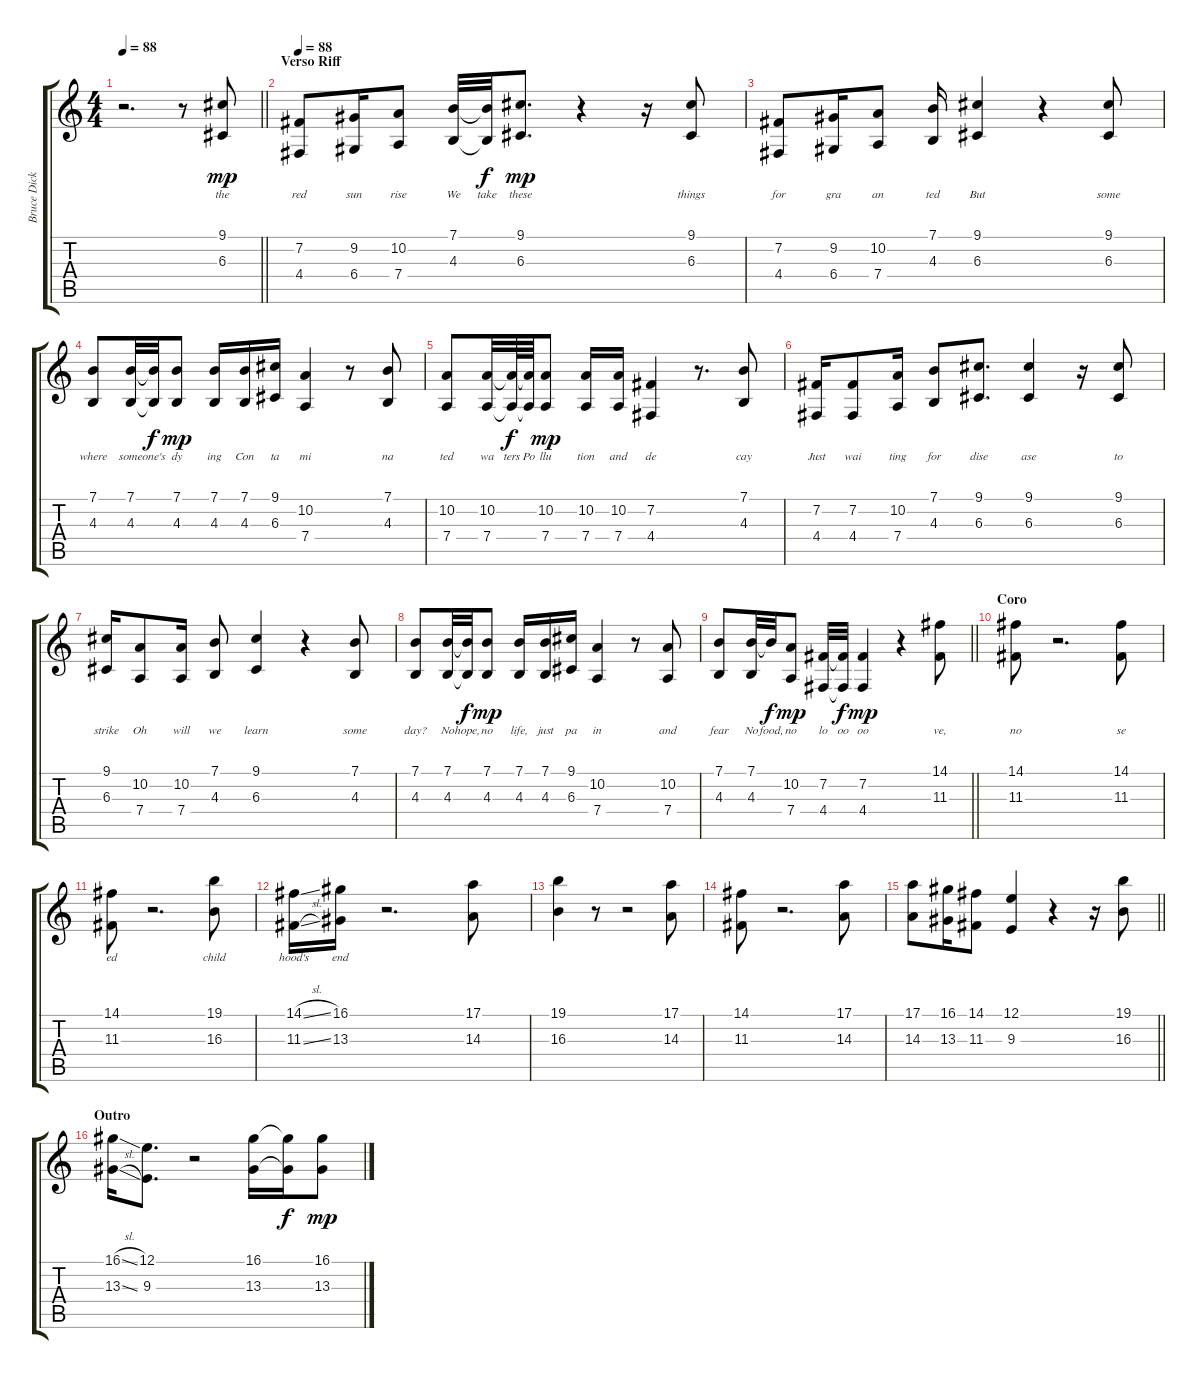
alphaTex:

\track ("Bruce Dickinson" "Bruce Dick") {instrument lead2sawtooth}
\staff {score tabs}
\tuning (E4 B3 G3 D3 A2 E2) {hide}
\ts (4 4)
\tempo 88
\clef g2
\barLineRight lightlight
\ks c
r.2{d dy mp} r.8 (9.1 6.3).8{lyrics (0 "the") lyrics (1 "") lyrics (2 "") lyrics (3 "") lyrics (4 "")} |
\section ("" "Verso Riff")
\tempo 88
(7.2 4.4).8{lyrics (0 "red") lyrics (1 "") lyrics (2 "") lyrics (3 "") lyrics (4 "")} (9.2 6.4).16{lyrics (0 "sun") lyrics (1 "") lyrics (2 "") lyrics (3 "") lyrics (4 "")} (10.2 7.4).8{lyrics (0 "rise") lyrics (1 "") lyrics (2 "") lyrics (3 "") lyrics (4 "")} (7.1 4.3).32{lyrics (0 "We") lyrics (1 "") lyrics (2 "") lyrics (3 "") lyrics (4 "")} (7.1{t} 4.3{t}).32{lyrics (0 "take") lyrics (1 "") lyrics (2 "") lyrics (3 "") lyrics (4 "") dy f} (9.1 6.3).8{d lyrics (0 "these") lyrics (1 "") lyrics (2 "") lyrics (3 "") lyrics (4 "") dy mp} r.4 r.16 (9.1 6.3).8{lyrics (0 "things") lyrics (1 "") lyrics (2 "") lyrics (3 "") lyrics (4 "")} |
(7.2 4.4).8{lyrics (0 "for") lyrics (1 "") lyrics (2 "") lyrics (3 "") lyrics (4 "")} (9.2 6.4).16{lyrics (0 "gra") lyrics (1 "") lyrics (2 "") lyrics (3 "") lyrics (4 "")} (10.2 7.4).8{lyrics (0 "an") lyrics (1 "") lyrics (2 "") lyrics (3 "") lyrics (4 "")} (7.1 4.3).16{lyrics (0 "ted") lyrics (1 "") lyrics (2 "") lyrics (3 "") lyrics (4 "")} (9.1 6.3).4{lyrics (0 "But") lyrics (1 "") lyrics (2 "") lyrics (3 "") lyrics (4 "")} r.4 (9.1 6.3).8{lyrics (0 "some") lyrics (1 "") lyrics (2 "") lyrics (3 "") lyrics (4 "")} |
(7.1 4.3).8{lyrics (0 "where") lyrics (1 "") lyrics (2 "") lyrics (3 "") lyrics (4 "")} (7.1 4.3).32{lyrics (0 "some") lyrics (1 "") lyrics (2 "") lyrics (3 "") lyrics (4 "")} (7.1{t} 4.3{t}).32{lyrics (0 "one's") lyrics (1 "") lyrics (2 "") lyrics (3 "") lyrics (4 "") dy f} (7.1 4.3).8{lyrics (0 "dy") lyrics (1 "") lyrics (2 "") lyrics (3 "") lyrics (4 "") dy mp} (7.1 4.3).16{lyrics (0 "ing") lyrics (1 "") lyrics (2 "") lyrics (3 "") lyrics (4 "")} (7.1 4.3).16{lyrics (0 "Con") lyrics (1 "") lyrics (2 "") lyrics (3 "") lyrics (4 "")} (9.1 6.3).16{lyrics (0 "ta") lyrics (1 "") lyrics (2 "") lyrics (3 "") lyrics (4 "")} (10.2 7.4).4{lyrics (0 "mi") lyrics (1 "") lyrics (2 "") lyrics (3 "") lyrics (4 "")} r.8 (7.1 4.3).8{lyrics (0 "na") lyrics (1 "") lyrics (2 "") lyrics (3 "") lyrics (4 "")} |
(10.2 7.4).8{lyrics (0 "ted") lyrics (1 "") lyrics (2 "") lyrics (3 "") lyrics (4 "")} (10.2 7.4).32{lyrics (0 "wa") lyrics (1 "") lyrics (2 "") lyrics (3 "") lyrics (4 "")} (10.2{t} 7.4{t}).64{lyrics (0 "ters") lyrics (1 "") lyrics (2 "") lyrics (3 "") lyrics (4 "") dy f} (10.2{t} 7.4{t}).64{lyrics (0 "Po") lyrics (1 "") lyrics (2 "") lyrics (3 "") lyrics (4 "")} (10.2 7.4).8{lyrics (0 "llu") lyrics (1 "") lyrics (2 "") lyrics (3 "") lyrics (4 "") dy mp} (10.2 7.4).16{lyrics (0 "tion") lyrics (1 "") lyrics (2 "") lyrics (3 "") lyrics (4 "")} (10.2 7.4).16{lyrics (0 "and") lyrics (1 "") lyrics (2 "") lyrics (3 "") lyrics (4 "")} (7.2 4.4).4{lyrics (0 "de") lyrics (1 "") lyrics (2 "") lyrics (3 "") lyrics (4 "")} r.8{d} (7.1 4.3).8{lyrics (0 "cay") lyrics (1 "") lyrics (2 "") lyrics (3 "") lyrics (4 "")} |
(7.2 4.4).16{lyrics (0 "Just") lyrics (1 "") lyrics (2 "") lyrics (3 "") lyrics (4 "")} (7.2 4.4).8{lyrics (0 "wai") lyrics (1 "") lyrics (2 "") lyrics (3 "") lyrics (4 "")} (10.2 7.4).16{lyrics (0 "ting") lyrics (1 "") lyrics (2 "") lyrics (3 "") lyrics (4 "")} (7.1 4.3).8{lyrics (0 "for") lyrics (1 "") lyrics (2 "") lyrics (3 "") lyrics (4 "")} (9.1 6.3).8{d lyrics (0 "dise") lyrics (1 "") lyrics (2 "") lyrics (3 "") lyrics (4 "")} (9.1 6.3).4{lyrics (0 "ase") lyrics (1 "") lyrics (2 "") lyrics (3 "") lyrics (4 "")} r.16 (9.1 6.3).8{lyrics (0 "to") lyrics (1 "") lyrics (2 "") lyrics (3 "") lyrics (4 "")} |
(9.1 6.3).16{lyrics (0 "strike") lyrics (1 "") lyrics (2 "") lyrics (3 "") lyrics (4 "")} (10.2 7.4).8{lyrics (0 "Oh") lyrics (1 "") lyrics (2 "") lyrics (3 "") lyrics (4 "")} (10.2 7.4).16{lyrics (0 "will") lyrics (1 "") lyrics (2 "") lyrics (3 "") lyrics (4 "")} (7.1 4.3).8{lyrics (0 "we") lyrics (1 "") lyrics (2 "") lyrics (3 "") lyrics (4 "")} (9.1 6.3).4{lyrics (0 "learn") lyrics (1 "") lyrics (2 "") lyrics (3 "") lyrics (4 "")} r.4 (7.1 4.3).8{lyrics (0 "some") lyrics (1 "") lyrics (2 "") lyrics (3 "") lyrics (4 "")} |
(7.1 4.3).8{lyrics (0 "day?") lyrics (1 "") lyrics (2 "") lyrics (3 "") lyrics (4 "")} (7.1 4.3).32{lyrics (0 "No") lyrics (1 "") lyrics (2 "") lyrics (3 "") lyrics (4 "")} (7.1{t} 4.3{t}).32{lyrics (0 "hope,") lyrics (1 "") lyrics (2 "") lyrics (3 "") lyrics (4 "") dy f} (7.1 4.3).8{lyrics (0 "no") lyrics (1 "") lyrics (2 "") lyrics (3 "") lyrics (4 "") dy mp} (7.1 4.3).16{lyrics (0 "life,") lyrics (1 "") lyrics (2 "") lyrics (3 "") lyrics (4 "")} (7.1 4.3).16{lyrics (0 "just") lyrics (1 "") lyrics (2 "") lyrics (3 "") lyrics (4 "")} (9.1 6.3).16{lyrics (0 "pa") lyrics (1 "") lyrics (2 "") lyrics (3 "") lyrics (4 "")} (10.2 7.4).4{lyrics (0 "in") lyrics (1 "") lyrics (2 "") lyrics (3 "") lyrics (4 "")} r.8 (10.2 7.4).8{lyrics (0 "and") lyrics (1 "") lyrics (2 "") lyrics (3 "") lyrics (4 "")} |
\barLineRight lightlight
(7.1 4.3).8{lyrics (0 "fear") lyrics (1 "") lyrics (2 "") lyrics (3 "") lyrics (4 "")} (7.1 4.3).32{lyrics (0 "No") lyrics (1 "") lyrics (2 "") lyrics (3 "") lyrics (4 "")} 7.1{t}.32{lyrics (0 "food,") lyrics (1 "") lyrics (2 "") lyrics (3 "") lyrics (4 "") dy f} (10.2 7.4).8{lyrics (0 "no") lyrics (1 "") lyrics (2 "") lyrics (3 "") lyrics (4 "") dy mp} (7.2 4.4).32{lyrics (0 "lo") lyrics (1 "") lyrics (2 "") lyrics (3 "") lyrics (4 "")} (7.2{t} 4.4{t}).32{lyrics (0 "oo") lyrics (1 "") lyrics (2 "") lyrics (3 "") lyrics (4 "") dy f} (7.2 4.4).4{lyrics (0 "oo") lyrics (1 "") lyrics (2 "") lyrics (3 "") lyrics (4 "") dy mp} r.4 (14.1 11.3).8{lyrics (0 "ve,") lyrics (1 "") lyrics (2 "") lyrics (3 "") lyrics (4 "")} |
\section ("" "Coro")
(14.1 11.3).8{lyrics (0 "no") lyrics (1 "") lyrics (2 "") lyrics (3 "") lyrics (4 "")} r.2{d} (14.1 11.3).8{lyrics (0 "se") lyrics (1 "") lyrics (2 "") lyrics (3 "") lyrics (4 "")} |
(14.1 11.3).8{lyrics (0 "ed") lyrics (1 "") lyrics (2 "") lyrics (3 "") lyrics (4 "")} r.2{d} (19.1 16.3).8{lyrics (0 "child") lyrics (1 "") lyrics (2 "") lyrics (3 "") lyrics (4 "")} |
(14.1{sl} 11.3{sl}).16{lyrics (0 "hood's") lyrics (1 "") lyrics (2 "") lyrics (3 "") lyrics (4 "")} (16.1 13.3).16{lyrics (0 "end") lyrics (1 "") lyrics (2 "") lyrics (3 "") lyrics (4 "")} r.2{d} (17.1 14.3).8 |
(19.1 16.3).4 r.8 r.2 (17.1 14.3).8 |
(14.1 11.3).8 r.2{d} (17.1 14.3).8 |
\barLineRight lightlight
(17.1 14.3).8 (16.1 13.3).16 (14.1 11.3).8 (12.1 9.3).4 r.4 r.16 (19.1 16.3).8 |
\section ("" "Outro")
(16.1{sl} 13.3{sl}).16 (12.1 9.3).8{d} r.2 (16.1 13.3).16 (16.1{t} 13.3{t}).16{dy f} (16.1 13.3).8{dy mp}
